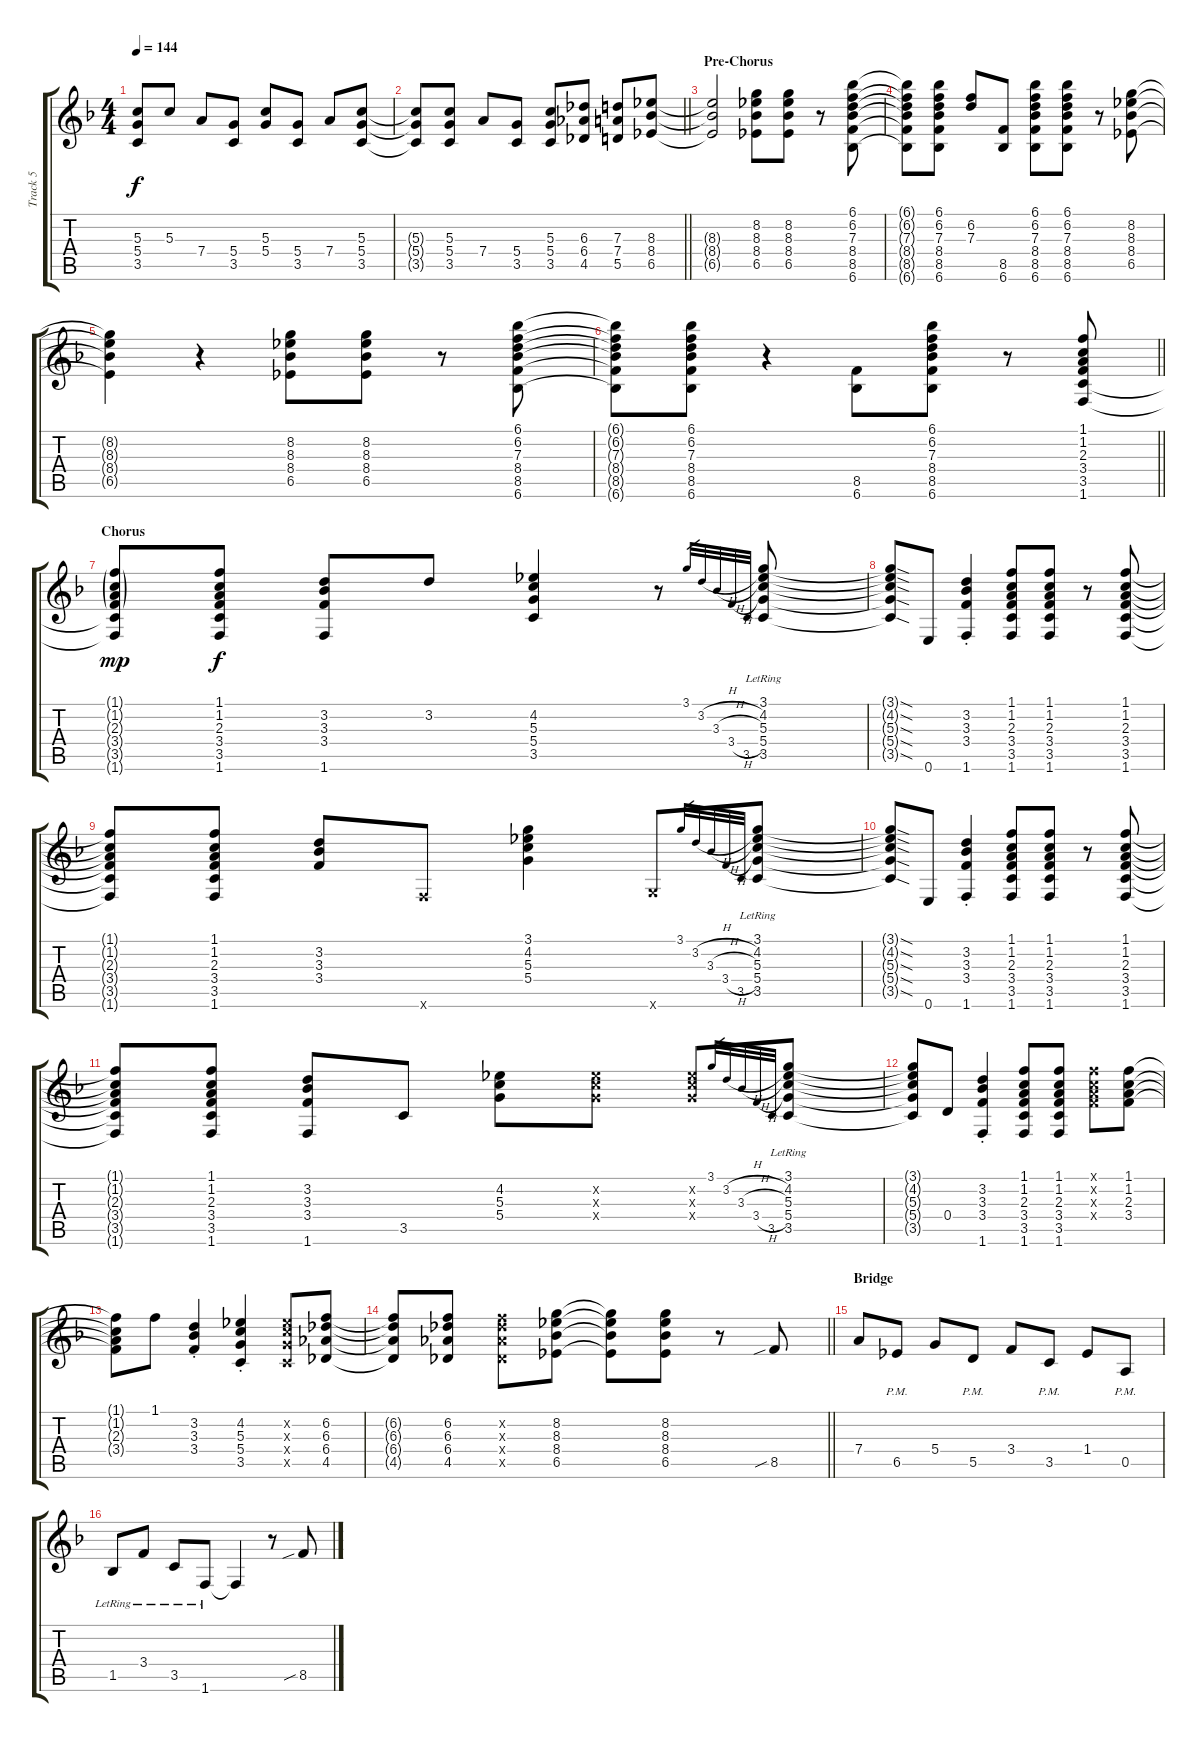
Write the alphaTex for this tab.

\track ("Track 5" "Track 5") {instrument distortionguitar}
\staff {score tabs}
\tuning (E4 B3 G3 D3 A2 E2) {hide}
\ts (4 4)
\tempo 144
\clef g2
\ks f
(5.3{t} 5.4{t} 3.5{t}).8{dy f} 5.3.8 7.4.8 (5.4 3.5).8 (5.3 5.4).8 (5.4 3.5).8 7.4.8 (5.3 5.4 3.5).8 |
\barLineRight lightlight
(5.3{t} 5.4{t} 3.5{t}).8 (5.3 5.4 3.5).8 7.4.8 (5.4 3.5).8 (5.3 5.4 3.5).8 (6.3 6.4 4.5).8 (7.3 7.4 5.5).8 (8.3 8.4 6.5).8 |
\section ("" "Pre-Chorus")
(8.3{t} 8.4{t} 6.5{t}).2 (8.2 8.3 8.4 6.5).8 (8.2 8.3 8.4 6.5).8 r.8 (6.1 6.2 7.3 8.4 8.5 6.6).8 |
(6.1{t} 6.2{t} 7.3{t} 8.4{t} 8.5{t} 6.6{t}).8 (6.1 6.2 7.3 8.4 8.5 6.6).8 (6.2 7.3).8 (8.5 6.6).8 (6.1 6.2 7.3 8.4 8.5 6.6).8 (6.1 6.2 7.3 8.4 8.5 6.6).8 r.8 (8.2 8.3 8.4 6.5).8 |
(8.2{t} 8.3{t} 8.4{t} 6.5{t}).4 r.4 (8.2 8.3 8.4 6.5).8 (8.2 8.3 8.4 6.5).8 r.8 (6.1 6.2 7.3 8.4 8.5 6.6).8 |
\barLineRight lightlight
(6.1{t} 6.2{t} 7.3{t} 8.4{t} 8.5{t} 6.6{t}).8 (6.1 6.2 7.3 8.4 8.5 6.6).8 r.4 (8.5 6.6).8 (6.1 6.2 7.3 8.4 8.5 6.6).8 r.8 (1.1 1.2 2.3 3.4 3.5 1.6).8 |
\section ("" "Chorus")
(1.1{g} 1.2{g} 2.3{g} 3.4{g} 3.5{t} 1.6{t}).8{dy mp} (1.1 1.2 2.3 3.4 3.5 1.6).8{dy f} (3.2 3.3 3.4 1.6).8 3.2.8 (4.2 5.3 5.4 3.5).4 r.8 3.1.32{gr} 3.2{h}.32{gr} 3.3{h}.32{gr} 3.4{h}.32{gr} 3.5.32{gr} (3.1{lr} 4.2{lr} 5.3{lr} 5.4{lr} 3.5{lr}).8 |
(3.1{sod t} 4.2{sod t} 5.3{sod t} 5.4{sod t} 3.5{sod t}).8 0.6.8 (3.2{st} 3.3{st} 3.4{st} 1.6{st}).4 (1.1 1.2 2.3 3.4 3.5 1.6).8 (1.1 1.2 2.3 3.4 3.5 1.6).8 r.8 (1.1 1.2 2.3 3.4 3.5 1.6).8 |
(1.1{t} 1.2{t} 2.3{t} 3.4{t} 3.5{t} 1.6{t}).8 (1.1 1.2 2.3 3.4 3.5 1.6).8 (3.2 3.3 3.4).8 1.6{x}.8 (3.1 4.2 5.3 5.4).4 3.6{x}.8 3.1.32{gr} 3.2{h}.32{gr} 3.3{h}.32{gr} 3.4{h}.32{gr} 3.5.32{gr} (3.1{lr} 4.2{lr} 5.3{lr} 5.4{lr} 3.5{lr}).8 |
(3.1{sod t} 4.2{sod t} 5.3{sod t} 5.4{sod t} 3.5{sod t}).8 0.6.8 (3.2{st} 3.3{st} 3.4{st} 1.6{st}).4 (1.1 1.2 2.3 3.4 3.5 1.6).8 (1.1 1.2 2.3 3.4 3.5 1.6).8 r.8 (1.1 1.2 2.3 3.4 3.5 1.6).8 |
(1.1{t} 1.2{t} 2.3{t} 3.4{t} 3.5{t} 1.6{t}).8 (1.1 1.2 2.3 3.4 3.5 1.6).8 (3.2 3.3 3.4 1.6).8 3.5.8 (4.2 5.3 5.4).8 (4.2{x} 5.3{x} 5.4{x}).8 (4.2{x} 5.3{x} 5.4{x}).8 3.1.32{gr} 3.2{h}.32{gr} 3.3{h}.32{gr} 3.4{h}.32{gr} 3.5.32{gr} (3.1{lr} 4.2{lr} 5.3{lr} 5.4{lr} 3.5{lr}).8 |
(3.1{t} 4.2{t} 5.3{t} 5.4{t} 3.5{t}).8 0.4.8 (3.2{st} 3.3{st} 3.4{st} 1.6{st}).4 (1.1 1.2 2.3 3.4 3.5 1.6).8 (1.1 1.2 2.3 3.4 3.5 1.6).8 (1.1{x} 1.2{x} 2.3{x} 3.4{x}).8 (1.1 1.2 2.3 3.4).8 |
(1.1{t} 1.2{t} 2.3{t} 3.4{t}).8 1.1.8 (3.2{st} 3.3{st} 3.4{st}).4 (4.2{st} 5.3{st} 5.4{st} 3.5{st}).4 (4.2{x} 5.3{x} 5.4{x} 3.5{x}).8 (6.2 6.3 6.4 4.5).8 |
\barLineRight lightlight
(6.2{t} 6.3{t} 6.4{t} 4.5{t}).8 (6.2 6.3 6.4 4.5).8 (6.2{x} 6.3{x} 6.4{x} 4.5{x}).8 (8.2 8.3 8.4 6.5).8 (8.2{t} 8.3{t} 8.4{t} 6.5{t}).8 (8.2 8.3 8.4 6.5).8 r.8 8.5{sib}.8 |
\section ("" "Bridge")
7.4.8 6.5{pm}.8 5.4.8 5.5{pm}.8 3.4.8 3.5{pm}.8 1.4.8 0.5{pm}.8 |
1.5{lr}.8 3.4{lr}.8 3.5{lr}.8 1.6{lr}.8 1.6{t}.4 r.8 8.5{sib}.8
